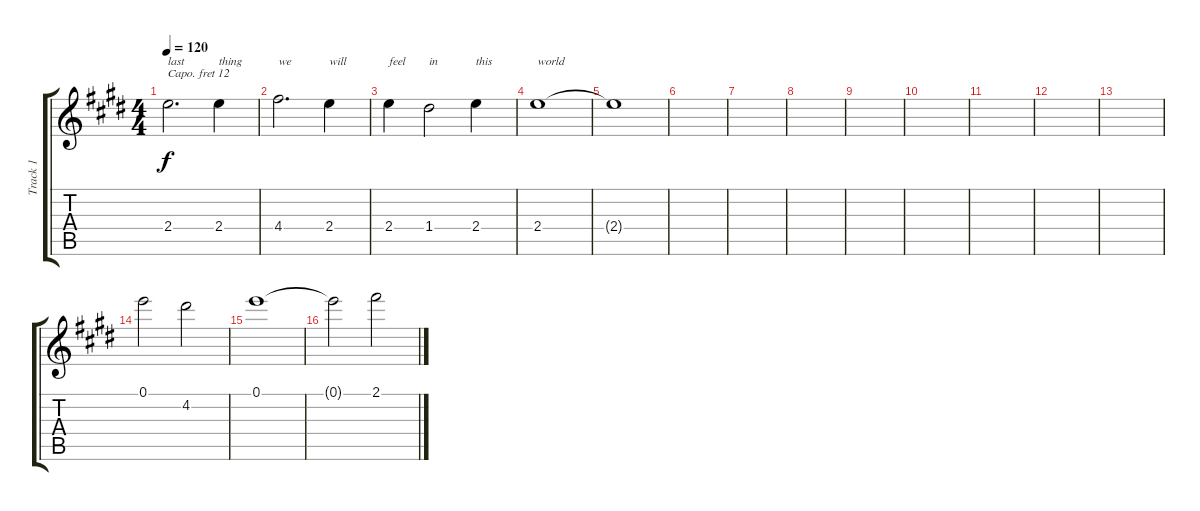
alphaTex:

\track ("Track 1" "Track 1") {instrument violin}
\staff {score tabs}
\capo 12
\tuning (E4 B3 G3 D3 A2 E2) {hide}
\ts (4 4)
\tempo 120
\clef g2
\ks e
2.4.2{d ot 8vb txt "last" dy f} 2.4.4{ot 8vb txt "thing"} |
4.4.2{d ot 8vb txt "we"} 2.4.4{ot 8vb txt "will"} |
2.4.4{ot 8vb txt "feel"} 1.4.2{ot 8vb txt "in"} 2.4.4{ot 8vb txt "this"} |
2.4.1{ot 8vb txt "world"} |
2.4{t}.1{ot 8vb} |
|
|
|
|
|
|
|
|
0.1.2{ot 8vb} 4.2.2{ot 8vb} |
0.1.1{ot 8vb} |
0.1{t}.2{ot 8vb} 2.1.2{ot 8vb}
